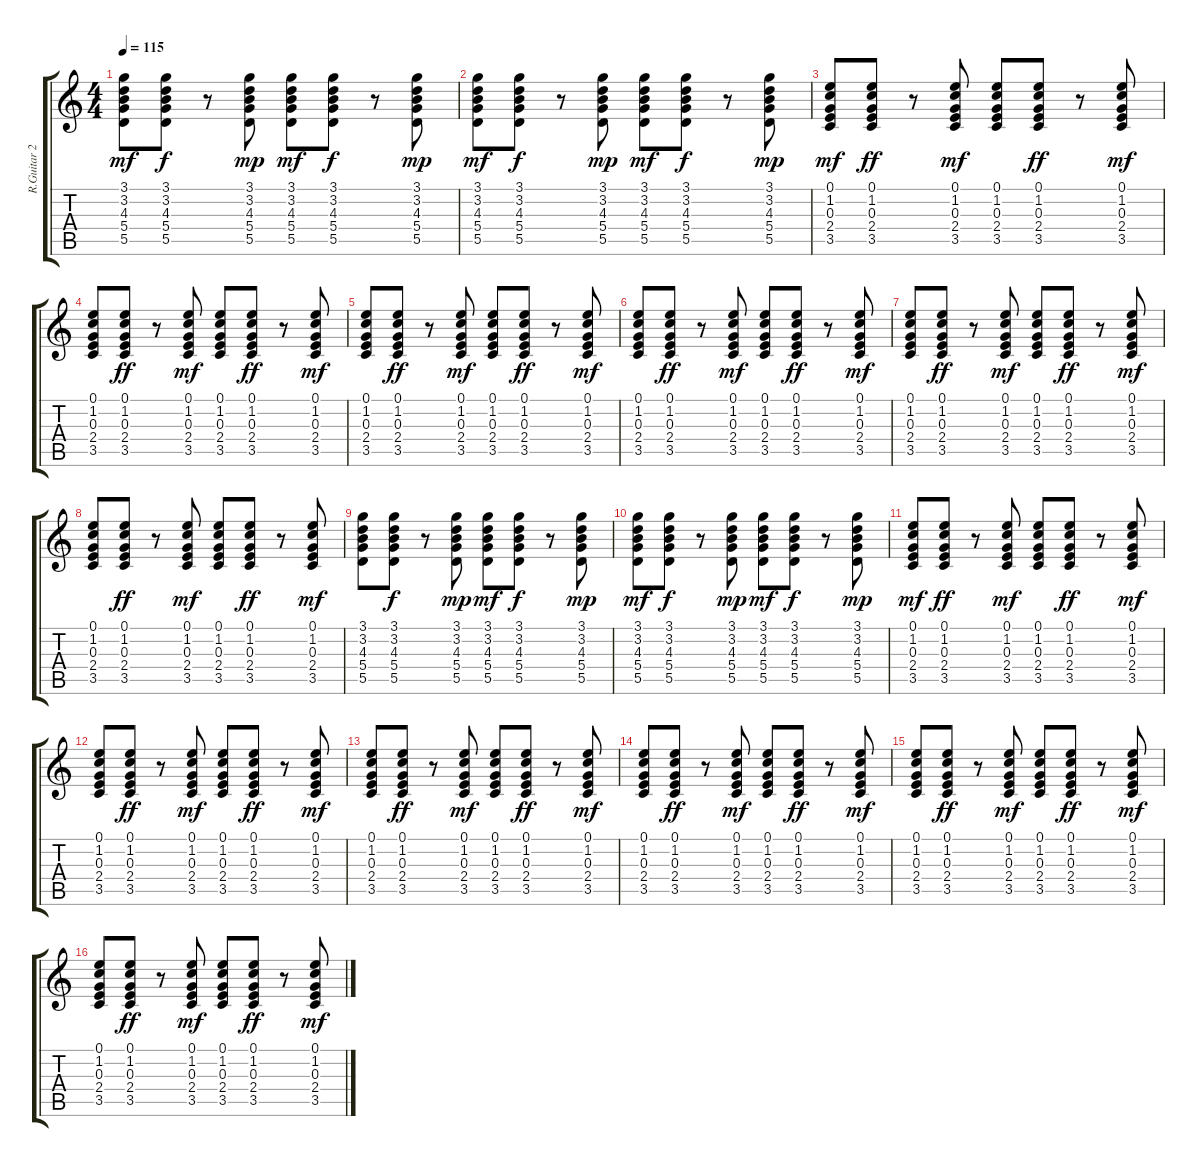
\track ("R.Guitar 2" "R.Guitar 2") {instrument electricguitarclean}
\staff {score tabs}
\tuning (E4 B3 G3 D3 A2 E2) {hide}
\ts (4 4)
\tempo 115
\clef g2
\ks c
(3.1 3.2 4.3 5.4 5.5).8{dy mf} (3.1 3.2 4.3 5.4 5.5).8{dy f} r.8 (3.1 3.2 4.3 5.4 5.5).8{dy mp} (3.1 3.2 4.3 5.4 5.5).8{dy mf} (3.1 3.2 4.3 5.4 5.5).8{dy f} r.8 (3.1 3.2 4.3 5.4 5.5).8{dy mp} |
(3.1 3.2 4.3 5.4 5.5).8{dy mf} (3.1 3.2 4.3 5.4 5.5).8{dy f} r.8 (3.1 3.2 4.3 5.4 5.5).8{dy mp} (3.1 3.2 4.3 5.4 5.5).8{dy mf} (3.1 3.2 4.3 5.4 5.5).8{dy f} r.8 (3.1 3.2 4.3 5.4 5.5).8{dy mp} |
(0.1 1.2 0.3 2.4 3.5).8{dy mf} (0.1 1.2 0.3 2.4 3.5).8{dy ff} r.8 (0.1 1.2 0.3 2.4 3.5).8{dy mf} (0.1 1.2 0.3 2.4 3.5).8 (0.1 1.2 0.3 2.4 3.5).8{dy ff} r.8 (0.1 1.2 0.3 2.4 3.5).8{dy mf} |
(0.1 1.2 0.3 2.4 3.5).8 (0.1 1.2 0.3 2.4 3.5).8{dy ff} r.8 (0.1 1.2 0.3 2.4 3.5).8{dy mf} (0.1 1.2 0.3 2.4 3.5).8 (0.1 1.2 0.3 2.4 3.5).8{dy ff} r.8 (0.1 1.2 0.3 2.4 3.5).8{dy mf} |
(0.1 1.2 0.3 2.4 3.5).8 (0.1 1.2 0.3 2.4 3.5).8{dy ff} r.8 (0.1 1.2 0.3 2.4 3.5).8{dy mf} (0.1 1.2 0.3 2.4 3.5).8 (0.1 1.2 0.3 2.4 3.5).8{dy ff} r.8 (0.1 1.2 0.3 2.4 3.5).8{dy mf} |
(0.1 1.2 0.3 2.4 3.5).8 (0.1 1.2 0.3 2.4 3.5).8{dy ff} r.8 (0.1 1.2 0.3 2.4 3.5).8{dy mf} (0.1 1.2 0.3 2.4 3.5).8 (0.1 1.2 0.3 2.4 3.5).8{dy ff} r.8 (0.1 1.2 0.3 2.4 3.5).8{dy mf} |
(0.1 1.2 0.3 2.4 3.5).8 (0.1 1.2 0.3 2.4 3.5).8{dy ff} r.8 (0.1 1.2 0.3 2.4 3.5).8{dy mf} (0.1 1.2 0.3 2.4 3.5).8 (0.1 1.2 0.3 2.4 3.5).8{dy ff} r.8 (0.1 1.2 0.3 2.4 3.5).8{dy mf} |
(0.1 1.2 0.3 2.4 3.5).8 (0.1 1.2 0.3 2.4 3.5).8{dy ff} r.8 (0.1 1.2 0.3 2.4 3.5).8{dy mf} (0.1 1.2 0.3 2.4 3.5).8 (0.1 1.2 0.3 2.4 3.5).8{dy ff} r.8 (0.1 1.2 0.3 2.4 3.5).8{dy mf} |
(3.1 3.2 4.3 5.4 5.5).8 (3.1 3.2 4.3 5.4 5.5).8{dy f} r.8 (3.1 3.2 4.3 5.4 5.5).8{dy mp} (3.1 3.2 4.3 5.4 5.5).8{dy mf} (3.1 3.2 4.3 5.4 5.5).8{dy f} r.8 (3.1 3.2 4.3 5.4 5.5).8{dy mp} |
(3.1 3.2 4.3 5.4 5.5).8{dy mf} (3.1 3.2 4.3 5.4 5.5).8{dy f} r.8 (3.1 3.2 4.3 5.4 5.5).8{dy mp} (3.1 3.2 4.3 5.4 5.5).8{dy mf} (3.1 3.2 4.3 5.4 5.5).8{dy f} r.8 (3.1 3.2 4.3 5.4 5.5).8{dy mp} |
(0.1 1.2 0.3 2.4 3.5).8{dy mf} (0.1 1.2 0.3 2.4 3.5).8{dy ff} r.8 (0.1 1.2 0.3 2.4 3.5).8{dy mf} (0.1 1.2 0.3 2.4 3.5).8 (0.1 1.2 0.3 2.4 3.5).8{dy ff} r.8 (0.1 1.2 0.3 2.4 3.5).8{dy mf} |
(0.1 1.2 0.3 2.4 3.5).8 (0.1 1.2 0.3 2.4 3.5).8{dy ff} r.8 (0.1 1.2 0.3 2.4 3.5).8{dy mf} (0.1 1.2 0.3 2.4 3.5).8 (0.1 1.2 0.3 2.4 3.5).8{dy ff} r.8 (0.1 1.2 0.3 2.4 3.5).8{dy mf} |
(0.1 1.2 0.3 2.4 3.5).8 (0.1 1.2 0.3 2.4 3.5).8{dy ff} r.8 (0.1 1.2 0.3 2.4 3.5).8{dy mf} (0.1 1.2 0.3 2.4 3.5).8 (0.1 1.2 0.3 2.4 3.5).8{dy ff} r.8 (0.1 1.2 0.3 2.4 3.5).8{dy mf} |
(0.1 1.2 0.3 2.4 3.5).8 (0.1 1.2 0.3 2.4 3.5).8{dy ff} r.8 (0.1 1.2 0.3 2.4 3.5).8{dy mf} (0.1 1.2 0.3 2.4 3.5).8 (0.1 1.2 0.3 2.4 3.5).8{dy ff} r.8 (0.1 1.2 0.3 2.4 3.5).8{dy mf} |
(0.1 1.2 0.3 2.4 3.5).8 (0.1 1.2 0.3 2.4 3.5).8{dy ff} r.8 (0.1 1.2 0.3 2.4 3.5).8{dy mf} (0.1 1.2 0.3 2.4 3.5).8 (0.1 1.2 0.3 2.4 3.5).8{dy ff} r.8 (0.1 1.2 0.3 2.4 3.5).8{dy mf} |
(0.1 1.2 0.3 2.4 3.5).8 (0.1 1.2 0.3 2.4 3.5).8{dy ff} r.8 (0.1 1.2 0.3 2.4 3.5).8{dy mf} (0.1 1.2 0.3 2.4 3.5).8 (0.1 1.2 0.3 2.4 3.5).8{dy ff} r.8 (0.1 1.2 0.3 2.4 3.5).8{dy mf}
